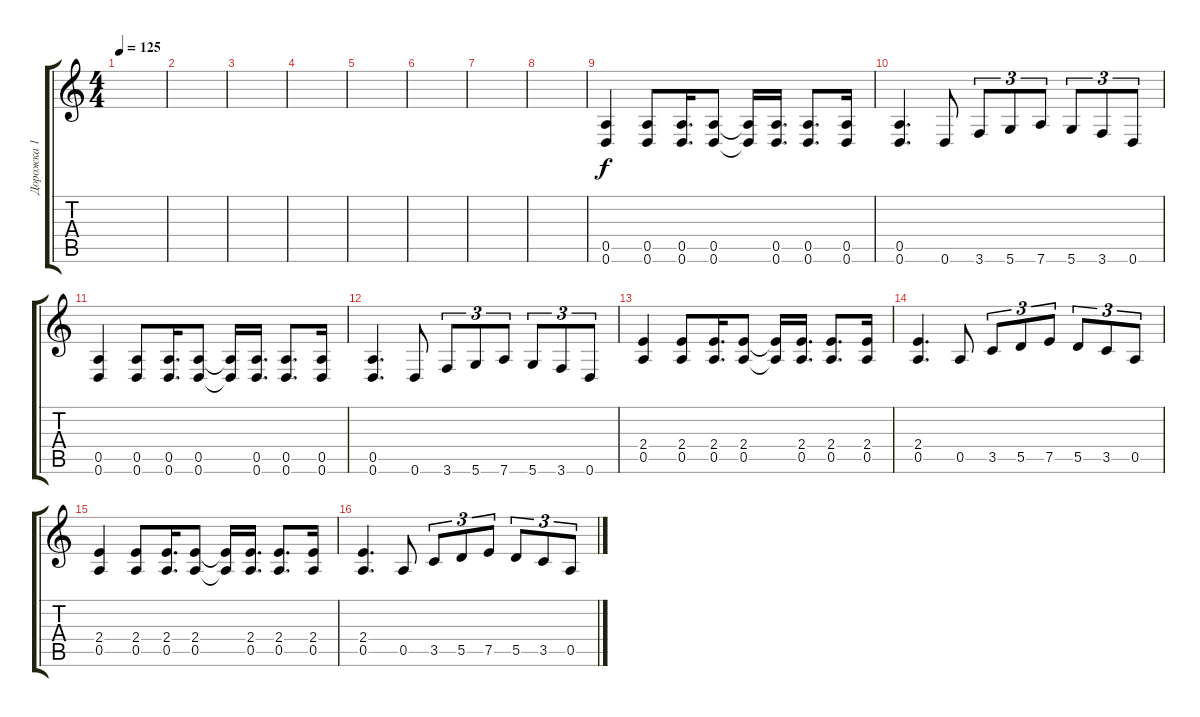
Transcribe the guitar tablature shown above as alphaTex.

\track ("Дорожка 1" "Дорожка 1") {instrument distortionguitar}
\staff {score tabs}
\tuning (E4 B3 G3 D3 A2 D2) {hide}
\ts (4 4)
\tempo 125
\clef g2
\ks c
|
|
|
|
|
|
|
|
(0.5 0.6).4 (0.5 0.6).8 (0.5 0.6).16{d} (0.5 0.6).8 (0.5{t} 0.6{t}).16 (0.5 0.6).16{d} (0.5 0.6).8{d} (0.5 0.6).16 |
(0.5 0.6).4{d} 0.6.8 3.6.8{tu (3 2)} 5.6.8{tu (3 2)} 7.6.8{tu (3 2)} 5.6.8{tu (3 2)} 3.6.8{tu (3 2)} 0.6.8{tu (3 2)} |
(0.5 0.6).4 (0.5 0.6).8 (0.5 0.6).16{d} (0.5 0.6).8 (0.5{t} 0.6{t}).16 (0.5 0.6).16{d} (0.5 0.6).8{d} (0.5 0.6).16 |
(0.5 0.6).4{d} 0.6.8 3.6.8{tu (3 2)} 5.6.8{tu (3 2)} 7.6.8{tu (3 2)} 5.6.8{tu (3 2)} 3.6.8{tu (3 2)} 0.6.8{tu (3 2)} |
(2.4 0.5).4 (2.4 0.5).8 (2.4 0.5).16{d} (2.4 0.5).8 (2.4{t} 0.5{t}).16 (2.4 0.5).16{d} (2.4 0.5).8{d} (2.4 0.5).16 |
(2.4 0.5).4{d} 0.5.8 3.5.8{tu (3 2)} 5.5.8{tu (3 2)} 7.5.8{tu (3 2)} 5.5.8{tu (3 2)} 3.5.8{tu (3 2)} 0.5.8{tu (3 2)} |
(2.4 0.5).4 (2.4 0.5).8 (2.4 0.5).16{d} (2.4 0.5).8 (2.4{t} 0.5{t}).16 (2.4 0.5).16{d} (2.4 0.5).8{d} (2.4 0.5).16 |
(2.4 0.5).4{d} 0.5.8 3.5.8{tu (3 2)} 5.5.8{tu (3 2)} 7.5.8{tu (3 2)} 5.5.8{tu (3 2)} 3.5.8{tu (3 2)} 0.5.8{tu (3 2)}
